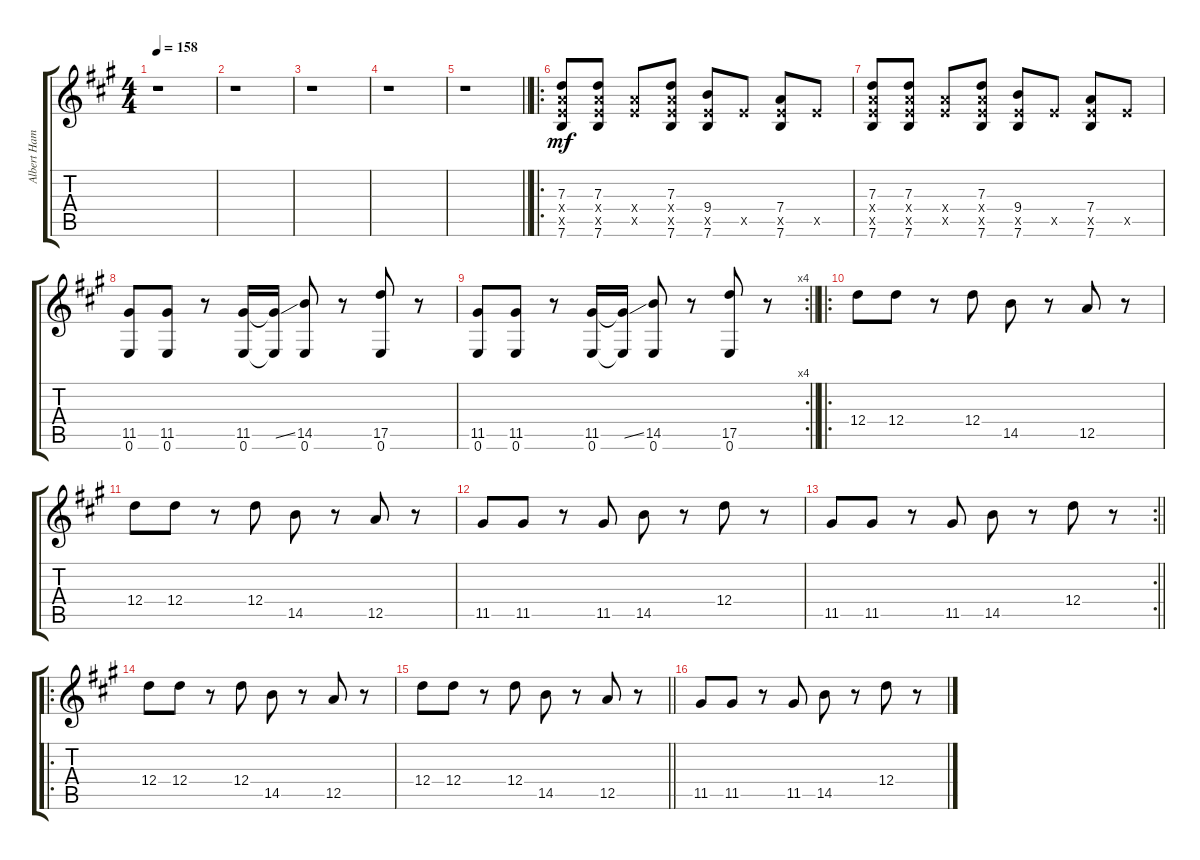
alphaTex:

\track ("Albert Hammond Jr." "Albert Ham") {instrument overdrivenguitar}
\staff {score tabs}
\tuning (E4 B3 G3 D3 A2 E2) {hide}
\ts (4 4)
\tempo 158
\clef g2
\ks a
r.1{dy mf instrument overdrivenguitar} |
r.1 |
r.1 |
r.1 |
\barLineRight lightlight
r.1 |
\ro
(7.3 7.4{x} 7.5{x} 7.6).8 (7.3 7.4{x} 7.5{x} 7.6).8 (7.4{x} 7.5{x}).8 (7.3 7.4{x} 7.5{x} 7.6).8 (9.4 7.5{x} 7.6).8 7.5{x}.8 (7.4 7.5{x} 7.6).8 7.5{x}.8 |
(7.3 7.4{x} 7.5{x} 7.6).8 (7.3 7.4{x} 7.5{x} 7.6).8 (7.4{x} 7.5{x}).8 (7.3 7.4{x} 7.5{x} 7.6).8 (9.4 7.5{x} 7.6).8 7.5{x}.8 (7.4 7.5{x} 7.6).8 7.5{x}.8 |
(11.5 0.6).8 (11.5 0.6).8 r.8 (11.5 0.6).16 (11.5{ss t} 0.6{t}).16 (14.5 0.6).8 r.8 (17.5 0.6).8 r.8 |
\rc 4
\barLineRight lightlight
(11.5 0.6).8 (11.5 0.6).8 r.8 (11.5 0.6).16 (11.5{ss t} 0.6{t}).16 (14.5 0.6).8 r.8 (17.5 0.6).8 r.8 |
\ro
12.4.8 12.4.8 r.8 12.4.8 14.5.8 r.8 12.5.8 r.8 |
12.4.8 12.4.8 r.8 12.4.8 14.5.8 r.8 12.5.8 r.8 |
11.5.8 11.5.8 r.8 11.5.8 14.5.8 r.8 12.4.8 r.8 |
\rc 2
\barLineRight lightlight
11.5.8 11.5.8 r.8 11.5.8 14.5.8 r.8 12.4.8 r.8 |
\ro
12.4.8 12.4.8 r.8 12.4.8 14.5.8 r.8 12.5.8 r.8 |
\barLineRight lightlight
12.4.8 12.4.8 r.8 12.4.8 14.5.8 r.8 12.5.8 r.8 |
11.5.8 11.5.8 r.8 11.5.8 14.5.8 r.8 12.4.8 r.8
